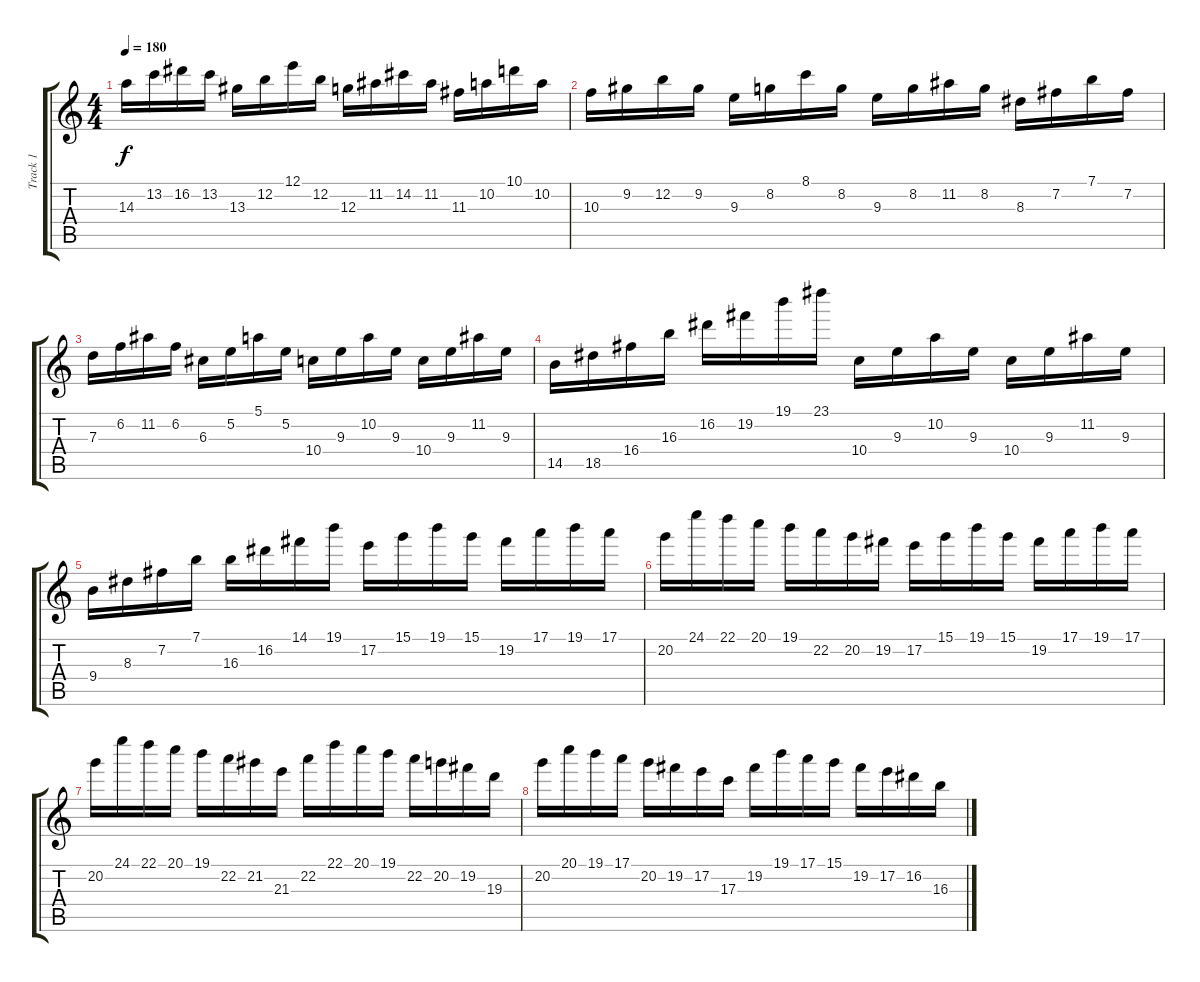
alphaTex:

\track ("Track 1" "Track 1") {instrument distortionguitar}
\staff {score tabs}
\tuning (E4 B3 G3 D3 A2 E2) {hide}
\ts (4 4)
\tempo 180
\clef g2
\ks c
14.3.16{dy f} 13.2.16 16.2.16 13.2.16 13.3.16 12.2.16 12.1.16 12.2.16 12.3.16 11.2.16 14.2.16 11.2.16 11.3.16 10.2.16 10.1.16 10.2.16 |
10.3.16 9.2.16 12.2.16 9.2.16 9.3.16 8.2.16 8.1.16 8.2.16 9.3.16 8.2.16 11.2.16 8.2.16 8.3.16 7.2.16 7.1.16 7.2.16 |
7.3.16 6.2.16 11.2.16 6.2.16 6.3.16 5.2.16 5.1.16 5.2.16 10.4.16 9.3.16 10.2.16 9.3.16 10.4.16 9.3.16 11.2.16 9.3.16 |
14.5.16 18.5.16 16.4.16 16.3.16 16.2.16 19.2.16 19.1.16 23.1.16 10.4.16 9.3.16 10.2.16 9.3.16 10.4.16 9.3.16 11.2.16 9.3.16 |
9.4.16 8.3.16 7.2.16 7.1.16 16.3.16 16.2.16 14.1.16 19.1.16 17.2.16 15.1.16 19.1.16 15.1.16 19.2.16 17.1.16 19.1.16 17.1.16 |
20.2.16 24.1.16 22.1.16 20.1.16 19.1.16 22.2.16 20.2.16 19.2.16 17.2.16 15.1.16 19.1.16 15.1.16 19.2.16 17.1.16 19.1.16 17.1.16 |
20.2.16 24.1.16 22.1.16 20.1.16 19.1.16 22.2.16 21.2.16 21.3.16 22.2.16 22.1.16 20.1.16 19.1.16 22.2.16 20.2.16 19.2.16 19.3.16 |
20.2.16 20.1.16 19.1.16 17.1.16 20.2.16 19.2.16 17.2.16 17.3.16 19.2.16 19.1.16 17.1.16 15.1.16 19.2.16 17.2.16 16.2.16 16.3.16
